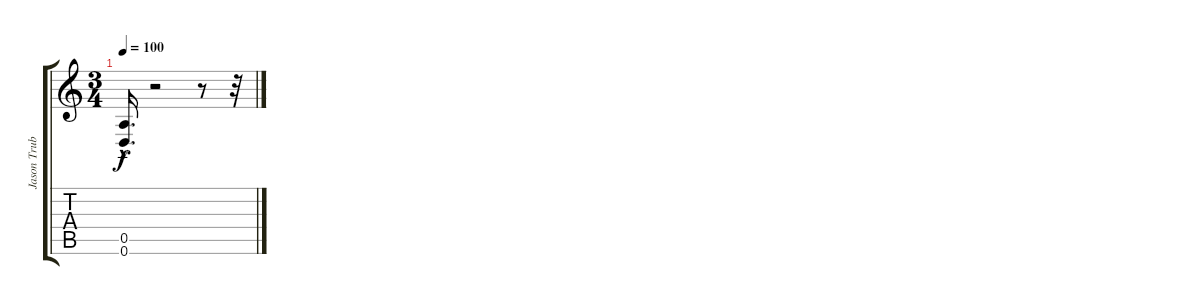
\track ("Jason Truby" "Jason Trub") {instrument distortionguitar}
\staff {score tabs}
\tuning (E4 B3 G3 D3 A2 D2) {hide}
\ts (3 4)
\tempo 100
\clef g2
\ks c
(0.5{hac} 0.6{hac}).16{d dy f} r.2 r.8 r.32
